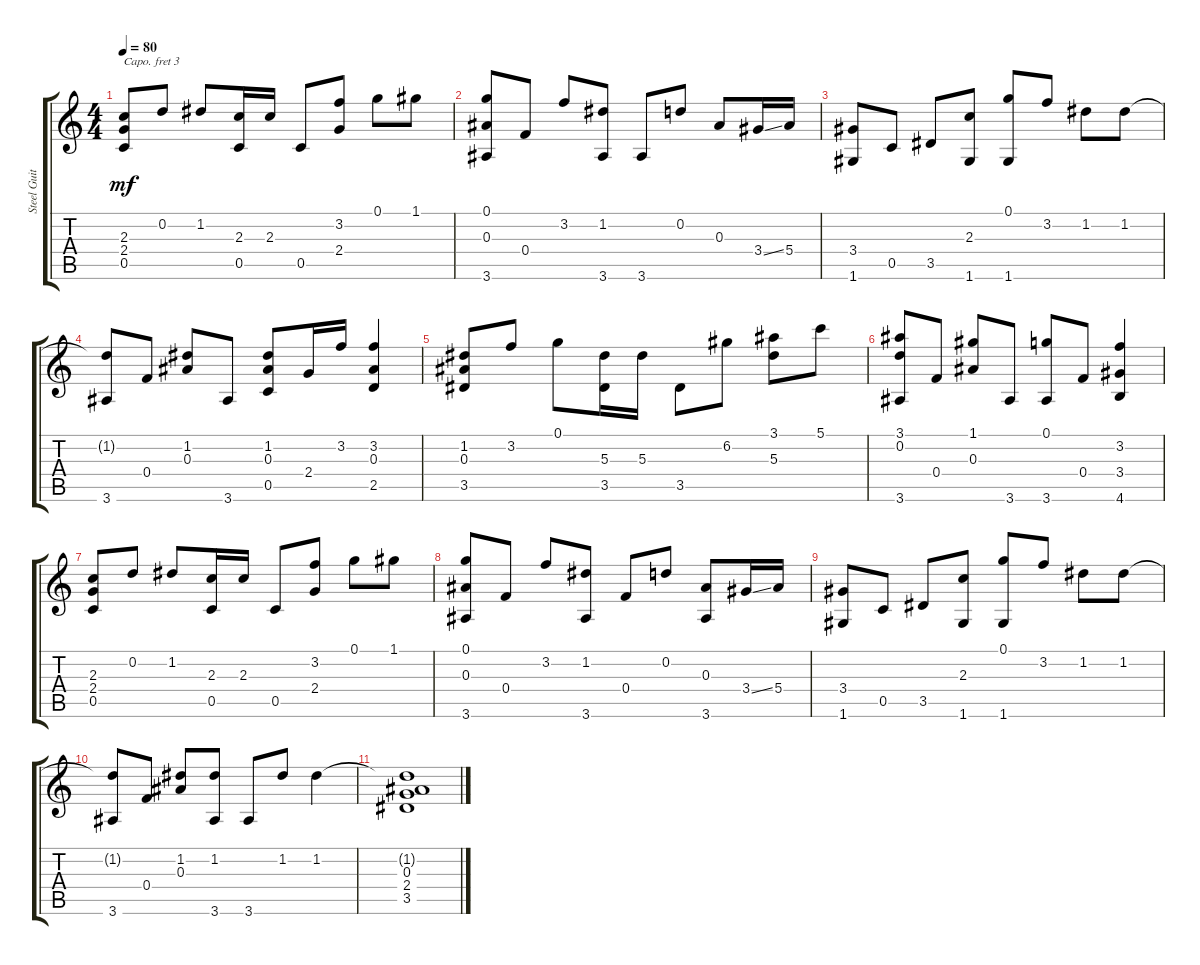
\track ("Steel Guitar" "Steel Guit") {instrument acousticguitarsteel}
\staff {score tabs}
\capo 3
\tuning (E4 B3 G3 D3 A2 E2) {hide}
\ts (4 4)
\tempo 80
\clef g2
\ks c
(2.3 2.4 0.5).8{dy mf} 0.2.8 1.2.8 (2.3 0.5).16 2.3.16 0.5.8 (3.2 2.4).8 0.1.8 1.1.8 |
(0.1 0.3 3.6).8 0.4.8 3.2.8 (1.2 3.6).8 3.6.8 0.2.8 0.3.8 3.4{ss}.16 5.4.16 |
(3.4 1.6).8 0.5.8 3.5.8 (2.3 1.6).8 (0.1 1.6).8 3.2.8 1.2.8 1.2.8 |
(1.2{t} 3.6).8 0.4.8 (1.2 0.3).8 3.6.8 (1.2 0.3 0.5).8 2.4.16 3.2.16 (3.2 0.3 2.5).4 |
(1.2 0.3 3.5).8 3.2.8 0.1.8 (5.3 3.5).16 5.3.16 3.5.8 6.2.8 (3.1 5.3).8 5.1.8 |
(3.1 0.2 3.6).8 0.4.8 (1.1 0.3).8 3.6.8 (0.1 3.6).8 0.4.8 (3.2 3.4 4.6).4 |
(2.3 2.4 0.5).8 0.2.8 1.2.8 (2.3 0.5).16 2.3.16 0.5.8 (3.2 2.4).8 0.1.8 1.1.8 |
(0.1 0.3 3.6).8 0.4.8 3.2.8 (1.2 3.6).8 0.4.8 0.2.8 (0.3 3.6).8 3.4{ss}.16 5.4.16 |
(3.4 1.6).8 0.5.8 3.5.8 (2.3 1.6).8 (0.1 1.6).8 3.2.8 1.2.8 1.2.8 |
(1.2{t} 3.6).8 0.4.8 (1.2 0.3).8 (1.2 3.6).8 3.6.8 1.2.8 1.2.4 |
(1.2{t} 0.3 2.4 3.5).1
